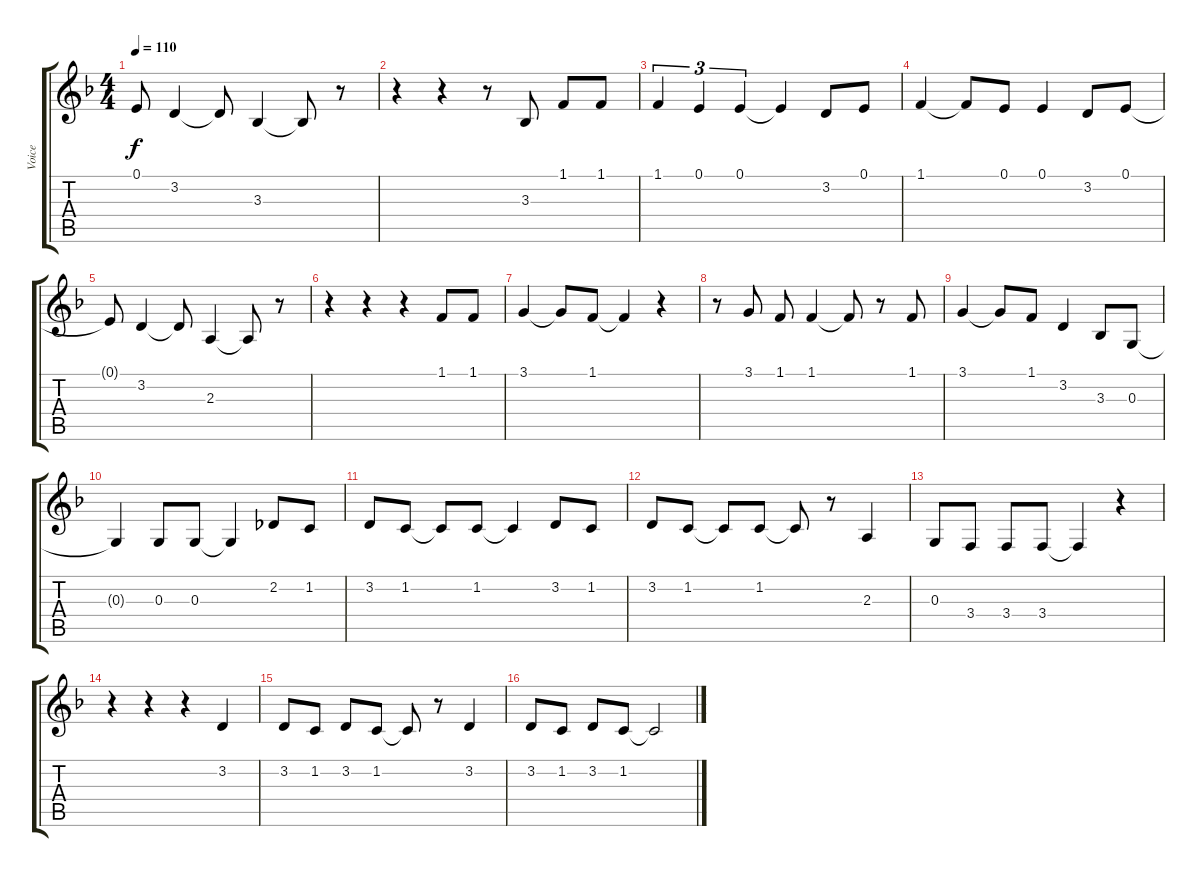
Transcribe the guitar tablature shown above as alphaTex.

\track ("Voice" "Voice") {instrument accordion}
\staff {score tabs}
\tuning (E4 B3 G3 D3 A2 E2) {hide}
\ts (4 4)
\tempo 110
\clef g2
\ks f
0.1{t}.8{dy f} 3.2.4 3.2{t}.8 3.3.4 3.3{t}.8 r.8 |
r.4 r.4 r.8 3.3.8 1.1.8 1.1.8 |
1.1.4{tu (3 2)} 0.1.4{tu (3 2)} 0.1.4{tu (3 2)} 0.1{t}.4 3.2.8 0.1.8 |
1.1.4 1.1{t}.8 0.1.8 0.1.4 3.2.8 0.1.8 |
0.1{t}.8 3.2.4 3.2{t}.8 2.3.4 2.3{t}.8 r.8 |
r.4 r.4 r.4 1.1.8 1.1.8 |
3.1.4 3.1{t}.8 1.1.8 1.1{t}.4 r.4 |
r.8 3.1.8 1.1.8 1.1.4 1.1{t}.8 r.8 1.1.8 |
3.1.4 3.1{t}.8 1.1.8 3.2.4 3.3.8 0.3.8 |
0.3{t}.4 0.3.8 0.3.8 0.3{t}.4 2.2.8 1.2.8 |
3.2.8 1.2.8 1.2{t}.8 1.2.8 1.2{t}.4 3.2.8 1.2.8 |
3.2.8 1.2.8 1.2{t}.8 1.2.8 1.2{t}.8 r.8 2.3.4 |
0.3.8 3.4.8 3.4.8 3.4.8 3.4{t}.4 r.4 |
r.4 r.4 r.4 3.2.4 |
3.2.8 1.2.8 3.2.8 1.2.8 1.2{t}.8 r.8 3.2.4 |
3.2.8 1.2.8 3.2.8 1.2.8 1.2{t}.2
